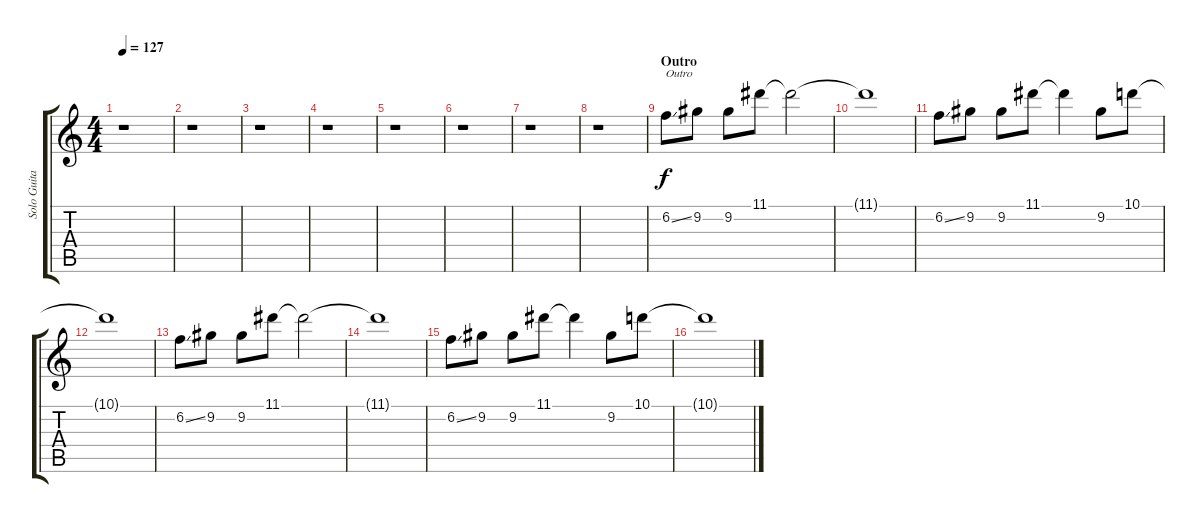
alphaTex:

\track ("Solo Guitar" "Solo Guita") {instrument distortionguitar}
\staff {score tabs}
\tuning (E4 B3 G3 D3 A2 E2) {hide}
\ts (4 4)
\tempo 127
\clef g2
\ks c
r.1{dy f} |
r.1 |
r.1 |
r.1 |
r.1 |
r.1 |
r.1 |
r.1 |
\section ("" "Outro")
6.2{ss}.8{txt "Outro"} 9.2.8 9.2.8 11.1.8 11.1{t}.2 |
11.1{t}.1 |
6.2{ss}.8 9.2.8 9.2.8 11.1.8 11.1{t}.4 9.2.8 10.1.8 |
10.1{t}.1 |
6.2{ss}.8 9.2.8 9.2.8 11.1.8 11.1{t}.2 |
11.1{t}.1 |
6.2{ss}.8 9.2.8 9.2.8 11.1.8 11.1{t}.4 9.2.8 10.1.8 |
10.1{t}.1
